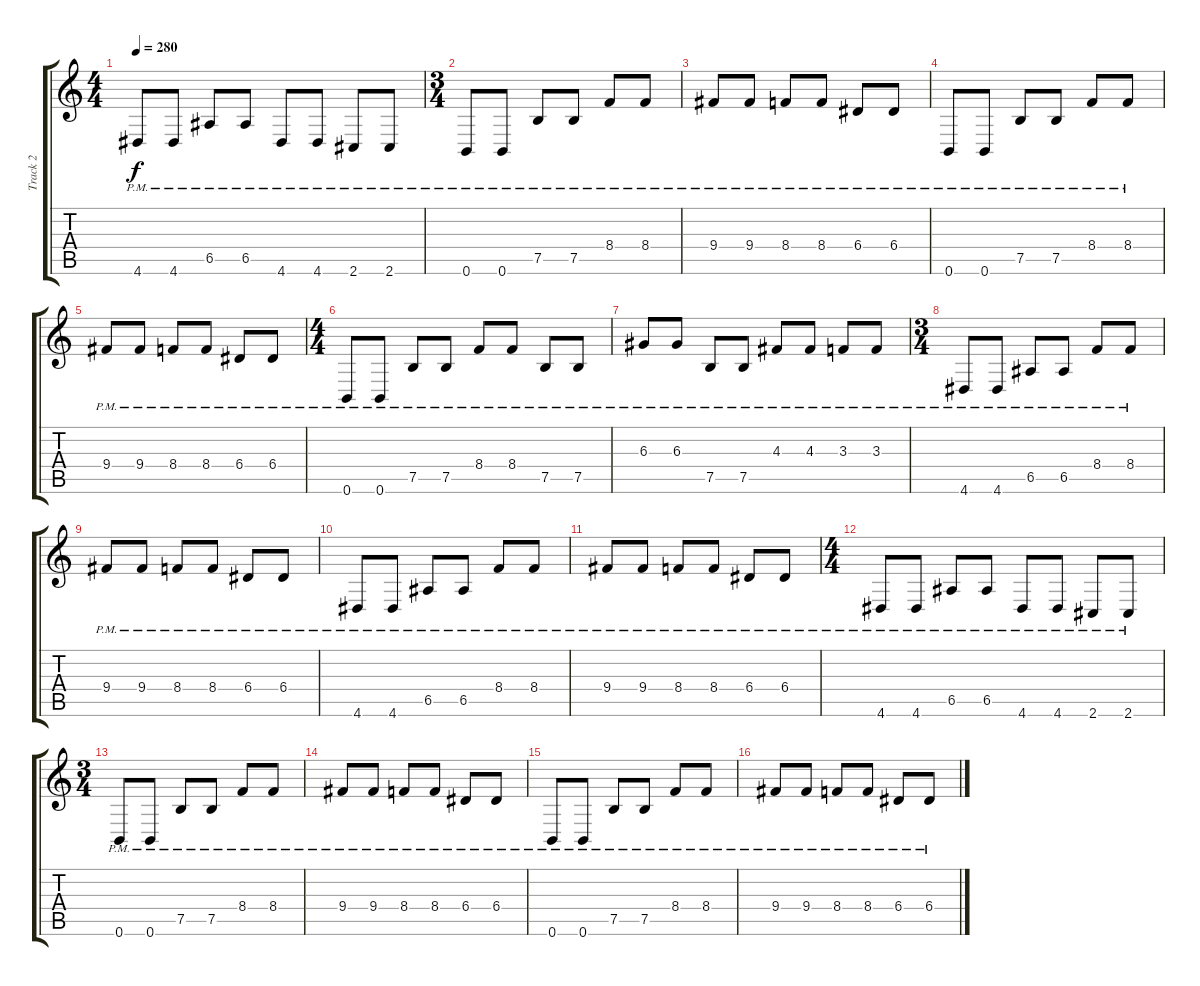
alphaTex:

\track ("Track 2" "Track 2") {instrument distortionguitar}
\staff {score tabs}
\tuning (B3 Gb3 D3 A2 E2 B1) {hide}
\ts (4 4)
\tempo 280
\clef g2
\ks c
4.6{pm}.8{dy f} 4.6{pm}.8 6.5{pm}.8 6.5{pm}.8 4.6{pm}.8 4.6{pm}.8 2.6{pm}.8 2.6{pm}.8 |
\ts (3 4)
0.6{pm}.8 0.6{pm}.8 7.5{pm}.8 7.5{pm}.8 8.4{pm}.8 8.4{pm}.8 |
9.4{pm}.8 9.4{pm}.8 8.4{pm}.8 8.4{pm}.8 6.4{pm}.8 6.4{pm}.8 |
0.6{pm}.8 0.6{pm}.8 7.5{pm}.8 7.5{pm}.8 8.4{pm}.8 8.4{pm}.8 |
9.4{pm}.8 9.4{pm}.8 8.4{pm}.8 8.4{pm}.8 6.4{pm}.8 6.4{pm}.8 |
\ts (4 4)
0.6{pm}.8 0.6{pm}.8 7.5{pm}.8 7.5{pm}.8 8.4{pm}.8 8.4{pm}.8 7.5{pm}.8 7.5{pm}.8 |
6.3{pm}.8 6.3{pm}.8 7.5{pm}.8 7.5{pm}.8 4.3{pm}.8 4.3{pm}.8 3.3{pm}.8 3.3{pm}.8 |
\ts (3 4)
4.6{pm}.8 4.6{pm}.8 6.5{pm}.8 6.5{pm}.8 8.4{pm}.8 8.4{pm}.8 |
9.4{pm}.8 9.4{pm}.8 8.4{pm}.8 8.4{pm}.8 6.4{pm}.8 6.4{pm}.8 |
4.6{pm}.8 4.6{pm}.8 6.5{pm}.8 6.5{pm}.8 8.4{pm}.8 8.4{pm}.8 |
9.4{pm}.8 9.4{pm}.8 8.4{pm}.8 8.4{pm}.8 6.4{pm}.8 6.4{pm}.8 |
\ts (4 4)
4.6{pm}.8 4.6{pm}.8 6.5{pm}.8 6.5{pm}.8 4.6{pm}.8 4.6{pm}.8 2.6{pm}.8 2.6{pm}.8 |
\ts (3 4)
0.6{pm}.8 0.6{pm}.8 7.5{pm}.8 7.5{pm}.8 8.4{pm}.8 8.4{pm}.8 |
9.4{pm}.8 9.4{pm}.8 8.4{pm}.8 8.4{pm}.8 6.4{pm}.8 6.4{pm}.8 |
0.6{pm}.8 0.6{pm}.8 7.5{pm}.8 7.5{pm}.8 8.4{pm}.8 8.4{pm}.8 |
9.4{pm}.8 9.4{pm}.8 8.4{pm}.8 8.4{pm}.8 6.4{pm}.8 6.4{pm}.8
